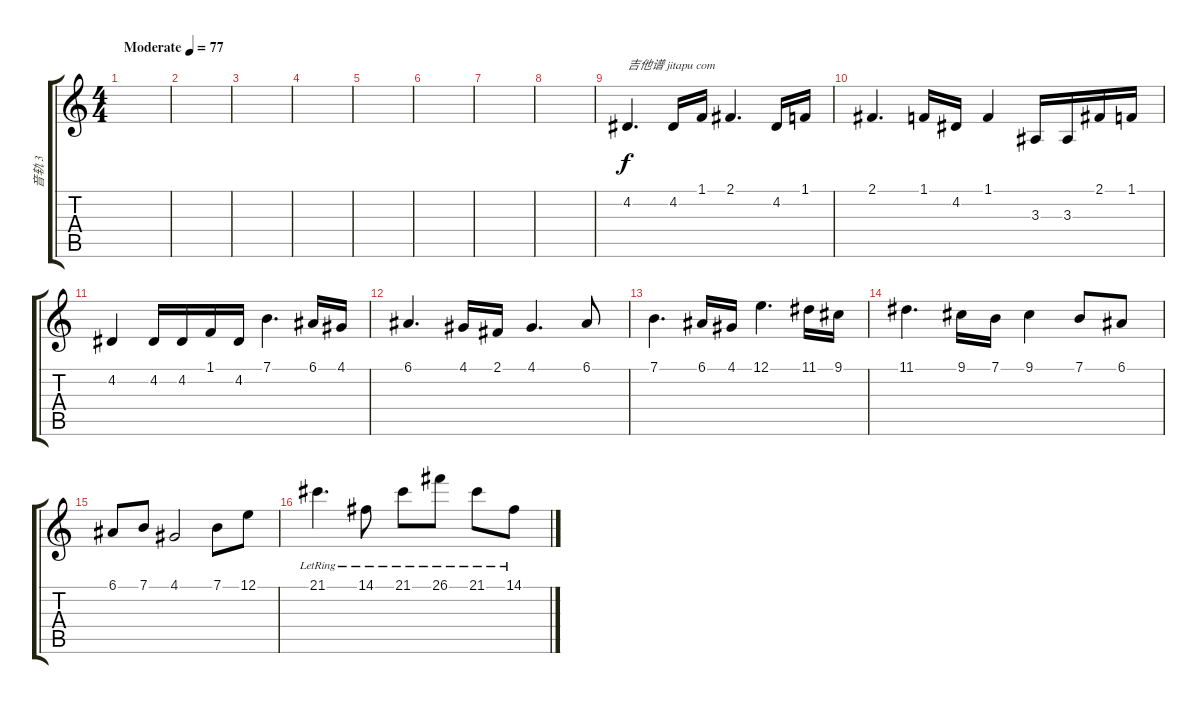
\track ("音轨 3" "音轨 3") {instrument churchorgan}
\staff {score tabs}
\tuning (E4 B3 G3 D3 A2 E2) {hide}
\ts (4 4)
\tempo (77 "Moderate")
\clef g2
\ks c
|
|
|
|
|
|
|
|
4.2.4{d txt "吉他谱 jitapu com"} 4.2.16 1.1.16 2.1.4{d} 4.2.16 1.1.16 |
2.1.4{d} 1.1.16 4.2.16 1.1.4 3.3.16 3.3.16 2.1.16 1.1.16 |
4.2.4 4.2.16 4.2.16 1.1.16 4.2.16 7.1.4{d} 6.1.16 4.1.16 |
6.1.4{d} 4.1.16 2.1.16 4.1.4{d} 6.1.8 |
7.1.4{d} 6.1.16 4.1.16 12.1.4{d} 11.1.16 9.1.16 |
11.1.4{d} 9.1.16 7.1.16 9.1.4 7.1.8 6.1.8 |
6.1.8 7.1.8 4.1.2 7.1.8 12.1.8 |
21.1{lr}.4{d} 14.1{lr}.8 21.1{lr}.8 26.1{lr}.8 21.1{lr}.8 14.1{lr}.8
